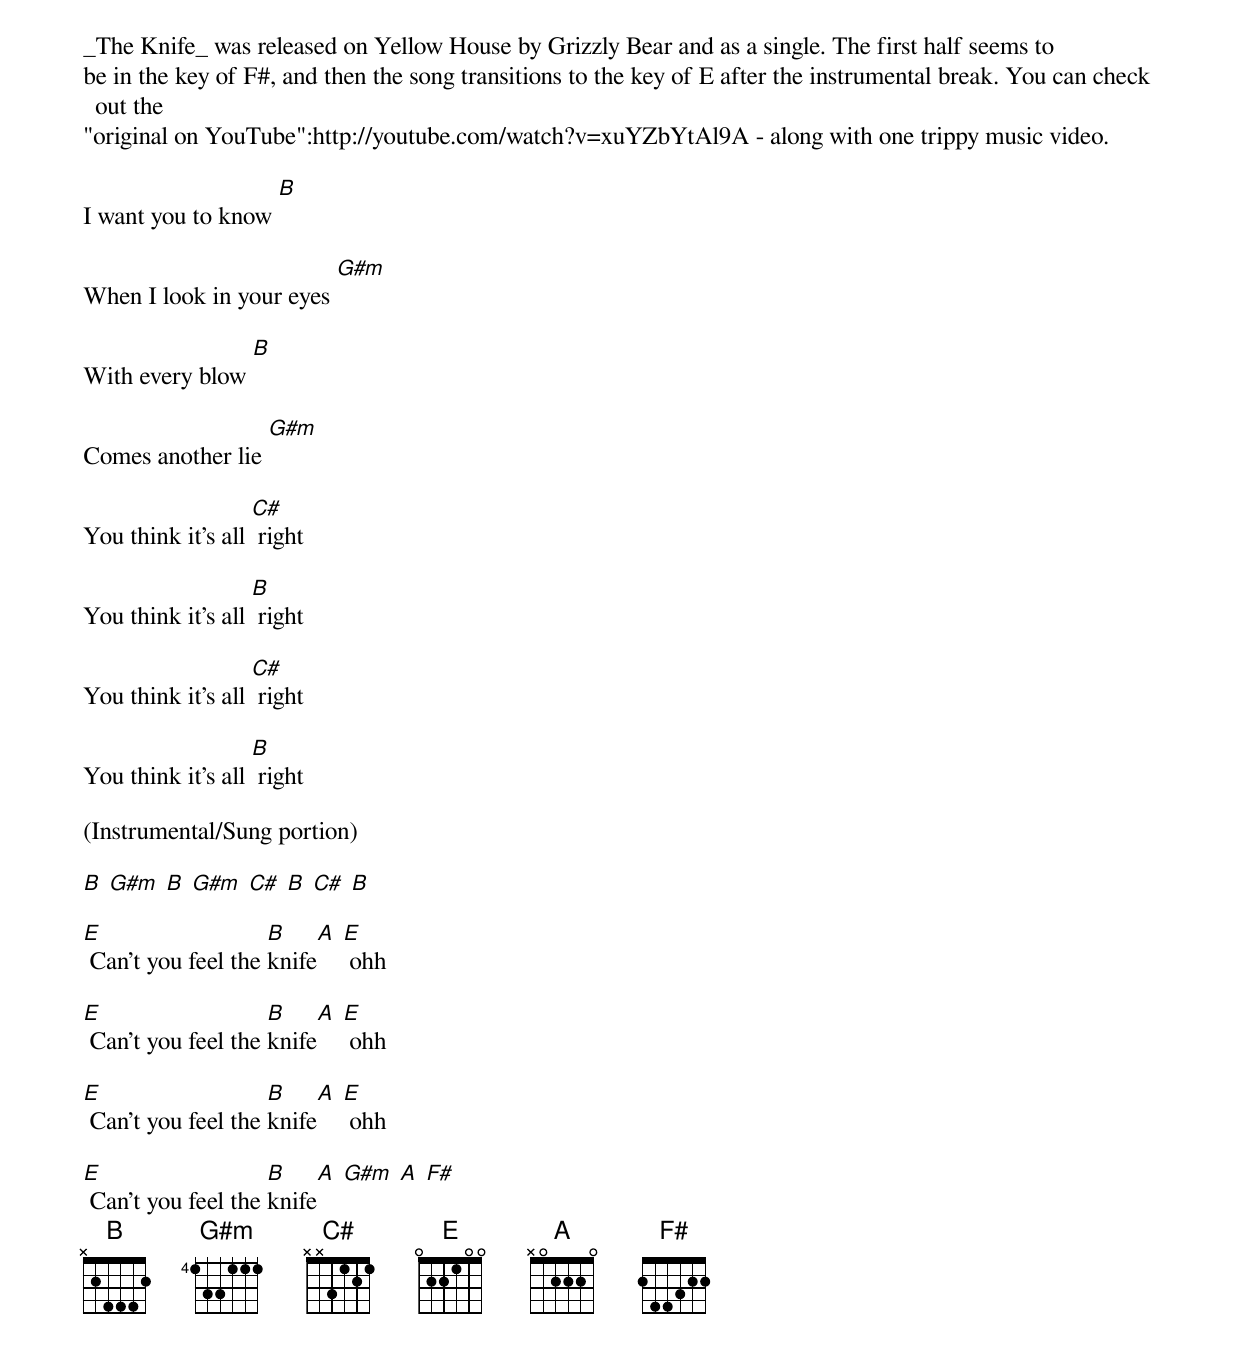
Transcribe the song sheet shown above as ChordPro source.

_The Knife_ was released on Yellow House by Grizzly Bear and as a single. The first half seems to
be in the key of F#, and then the song transitions to the key of E after the instrumental break. You can check out the
"original on YouTube":http://youtube.com/watch?v=xuYZbYtAl9A - along with one trippy music video.

I want you to know [B]

When I look in your eyes [G#m]

With every blow [B]

Comes another lie [G#m]

You think it's all [C#] right

You think it's all [B] right

You think it's all [C#] right

You think it's all [B] right

(Instrumental/Sung portion)

[B] [G#m] [B] [G#m] [C#] [B] [C#] [B]

[E] Can't you feel the [B]knife[A] [E] ohh

[E] Can't you feel the [B]knife[A] [E] ohh

[E] Can't you feel the [B]knife[A] [E] ohh

[E] Can't you feel the [B]knife[A] [G#m] [A] [F#]
